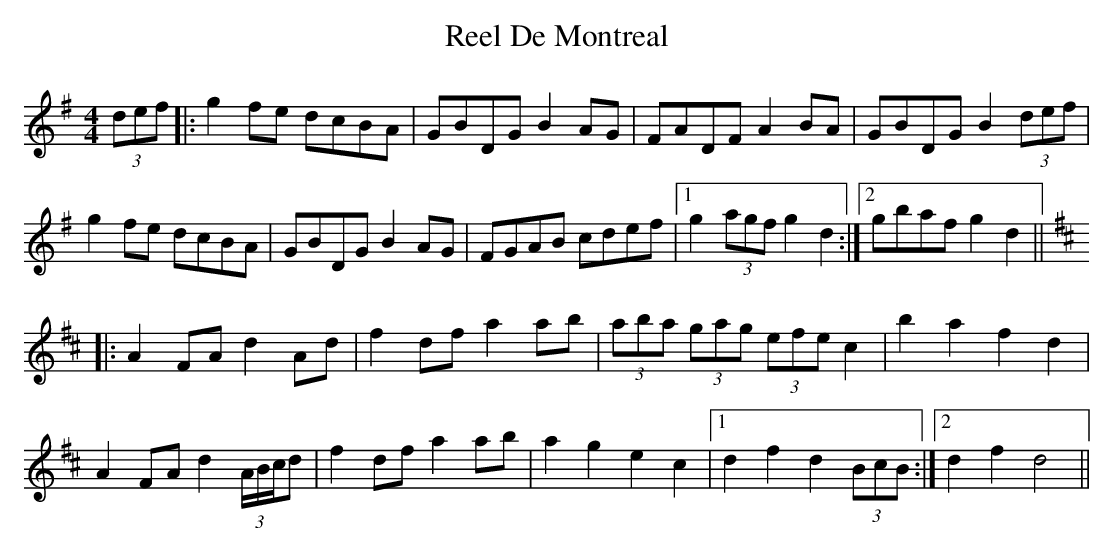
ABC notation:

X:1
T: Reel De Montreal
M: 4/4
L: 1/8
K: Gmaj
(3def|:g2fe dcBA|GBDG B2AG|FADF A2BA|GBDG B2 (3def|
g2fe dcBA|GBDG B2AG|FGAB cdef|1 g2 (3agf g2d2:|2 gbaf g2d2||
K:D
|:A2FA d2Ad|f2df a2ab|(3aba (3gag (3efe c2|b2a2 f2d2|
A2FA d2 (3A/B/c/d|f2df a2ab|a2g2 e2c2|1 d2f2d2 (3BcB:|2 d2f2d4||
